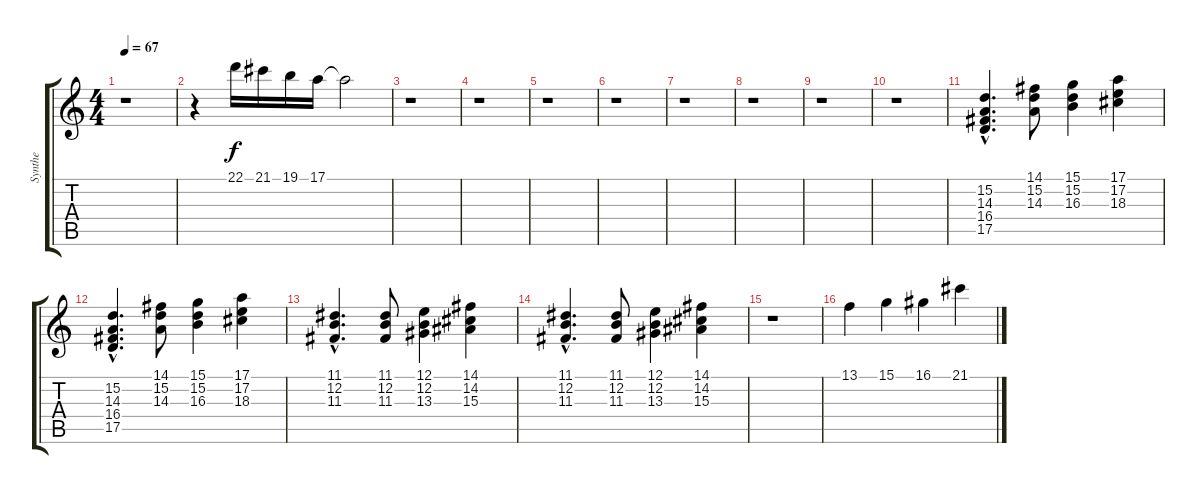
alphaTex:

\track ("Synthe" "Synthe") {instrument synthstrings1}
\staff {score tabs}
\tuning (E4 B3 G3 D3 A2 E2) {hide}
\ts (4 4)
\tempo 67
\clef g2
\ks c
r.1{dy f} |
r.4 22.1.16 21.1.16 19.1.16 17.1.16 17.1{t}.2 |
r.1 |
r.1 |
r.1 |
r.1 |
r.1 |
r.1 |
r.1 |
r.1 |
(15.2{hac} 14.3{hac} 16.4{hac} 17.5{hac}).4{d} (14.1 15.2 14.3).8 (15.1 15.2 16.3).4 (17.1 17.2 18.3).4 |
(15.2{hac} 14.3{hac} 16.4{hac} 17.5{hac}).4{d} (14.1 15.2 14.3).8 (15.1 15.2 16.3).4 (17.1 17.2 18.3).4 |
(11.1{hac} 12.2{hac} 11.3{hac}).4{d} (11.1 12.2 11.3).8 (12.1 12.2 13.3).4 (14.1 14.2 15.3).4 |
(11.1{hac} 12.2{hac} 11.3{hac}).4{d} (11.1 12.2 11.3).8 (12.1 12.2 13.3).4 (14.1 14.2 15.3).4 |
r.1 |
13.1.4 15.1.4 16.1.4 21.1.4
